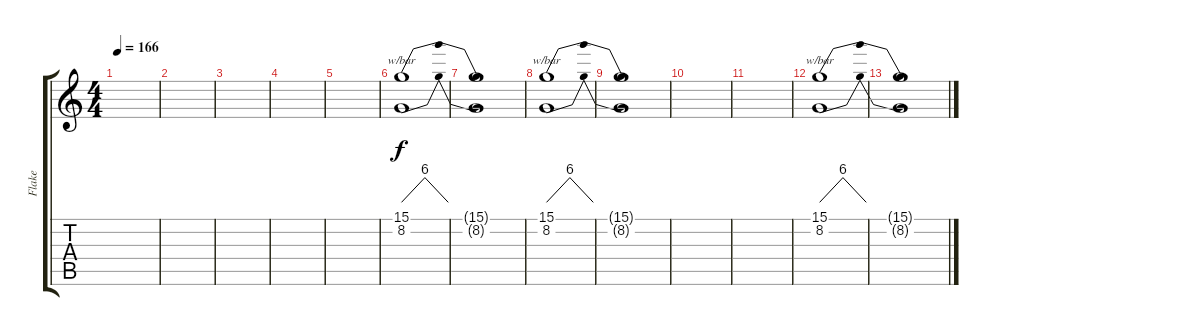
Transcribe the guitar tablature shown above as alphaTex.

\track ("Flake" "Flake") {instrument lead2sawtooth}
\staff {score tabs}
\tuning (E4 B3 G3 D3 A2 E2) {hide}
\ts (4 4)
\tempo 166
\clef g2
\ks c
|
|
|
|
|
(15.1 8.2).1{tbe (dip default 0 0 30 24 60 0)} |
(15.1{t} 8.2{t}).1 |
(15.1 8.2).1{tbe (dip default 0 0 30 24 60 0)} |
(15.1{t} 8.2{t}).1 |
|
|
(15.1 8.2).1{tbe (dip default 0 0 30 24 60 0)} |
(15.1{t} 8.2{t}).1
